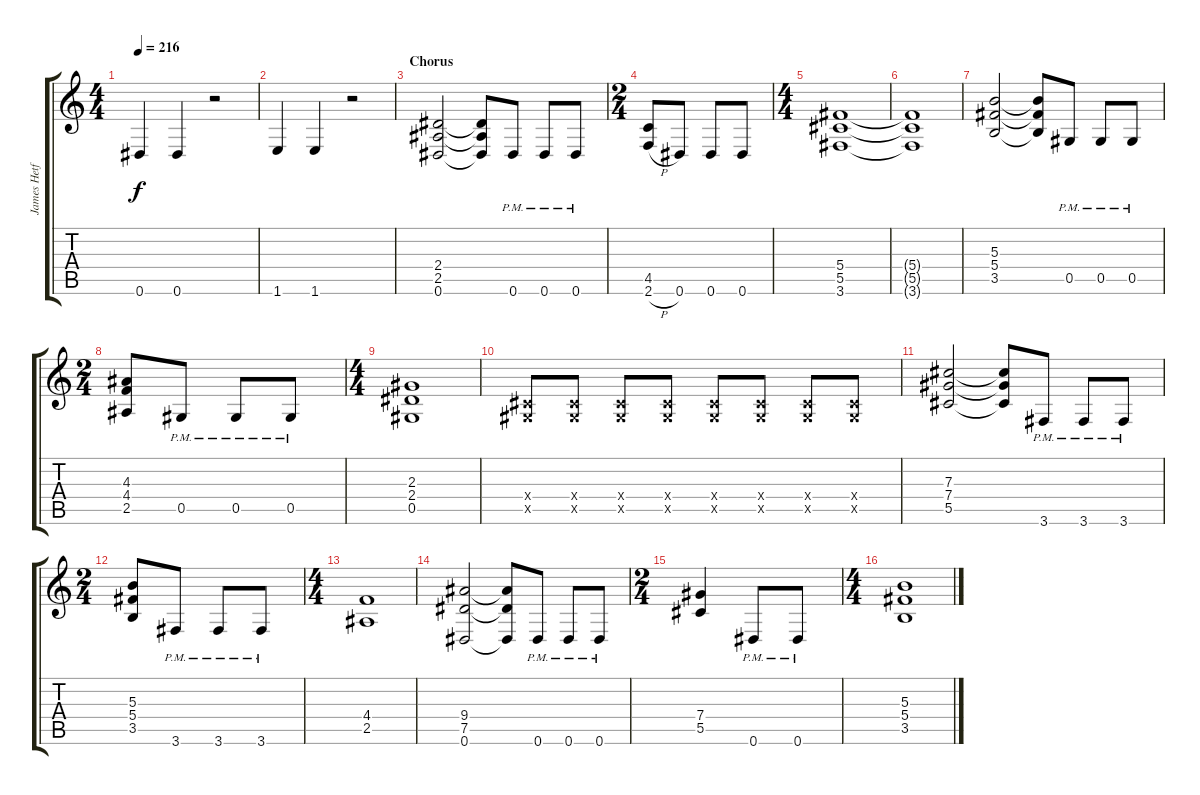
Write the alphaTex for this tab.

\track ("James Hetfield (Distortion Guitar)" "James Hetf") {instrument distortionguitar}
\staff {score tabs}
\tuning (Eb4 Bb3 Gb3 Db3 Ab2 Eb2) {hide}
\ts (4 4)
\tempo 216
\clef g2
\ks c
0.6.4{dy f} 0.6.4 r.2 |
1.6.4 1.6.4 r.2 |
\section ("" "Chorus")
(2.4 2.5 0.6).2 (2.4{t} 2.5{t} 0.6{t}).8 0.6{pm}.8 0.6{pm}.8 0.6{pm}.8 |
\ts (2 4)
(4.5 2.6{h}).8 0.6.8 0.6.8 0.6.8 |
\ts (4 4)
(5.4 5.5 3.6).1 |
(5.4{t} 5.5{t} 3.6{t}).1 |
(5.3 5.4 3.5).2 (5.3{t} 5.4{t} 3.5{t}).8 0.5{pm}.8 0.5{pm}.8 0.5{pm}.8 |
\ts (2 4)
(4.3 4.4 2.5).8 0.5{pm}.8 0.5{pm}.8 0.5{pm}.8 |
\ts (4 4)
(2.3 2.4 0.5).1 |
(0.4{x} 0.5{x}).8 (0.4{x} 0.5{x}).8 (0.4{x} 0.5{x}).8 (0.4{x} 0.5{x}).8 (0.4{x} 0.5{x}).8 (0.4{x} 0.5{x}).8 (0.4{x} 0.5{x}).8 (0.4{x} 0.5{x}).8 |
(7.3 7.4 5.5).2 (7.3{t} 7.4{t} 5.5{t}).8 3.6{pm}.8 3.6{pm}.8 3.6{pm}.8 |
\ts (2 4)
(5.3 5.4 3.5).8 3.6{pm}.8 3.6{pm}.8 3.6{pm}.8 |
\ts (4 4)
(4.4 2.5).1 |
(9.4 7.5 0.6).2 (9.4{t} 7.5{t} 0.6{t}).8 0.6{pm}.8 0.6{pm}.8 0.6{pm}.8 |
\ts (2 4)
(7.4 5.5).4 0.6{pm}.8 0.6{pm}.8 |
\ts (4 4)
(5.3 5.4 3.5).1
